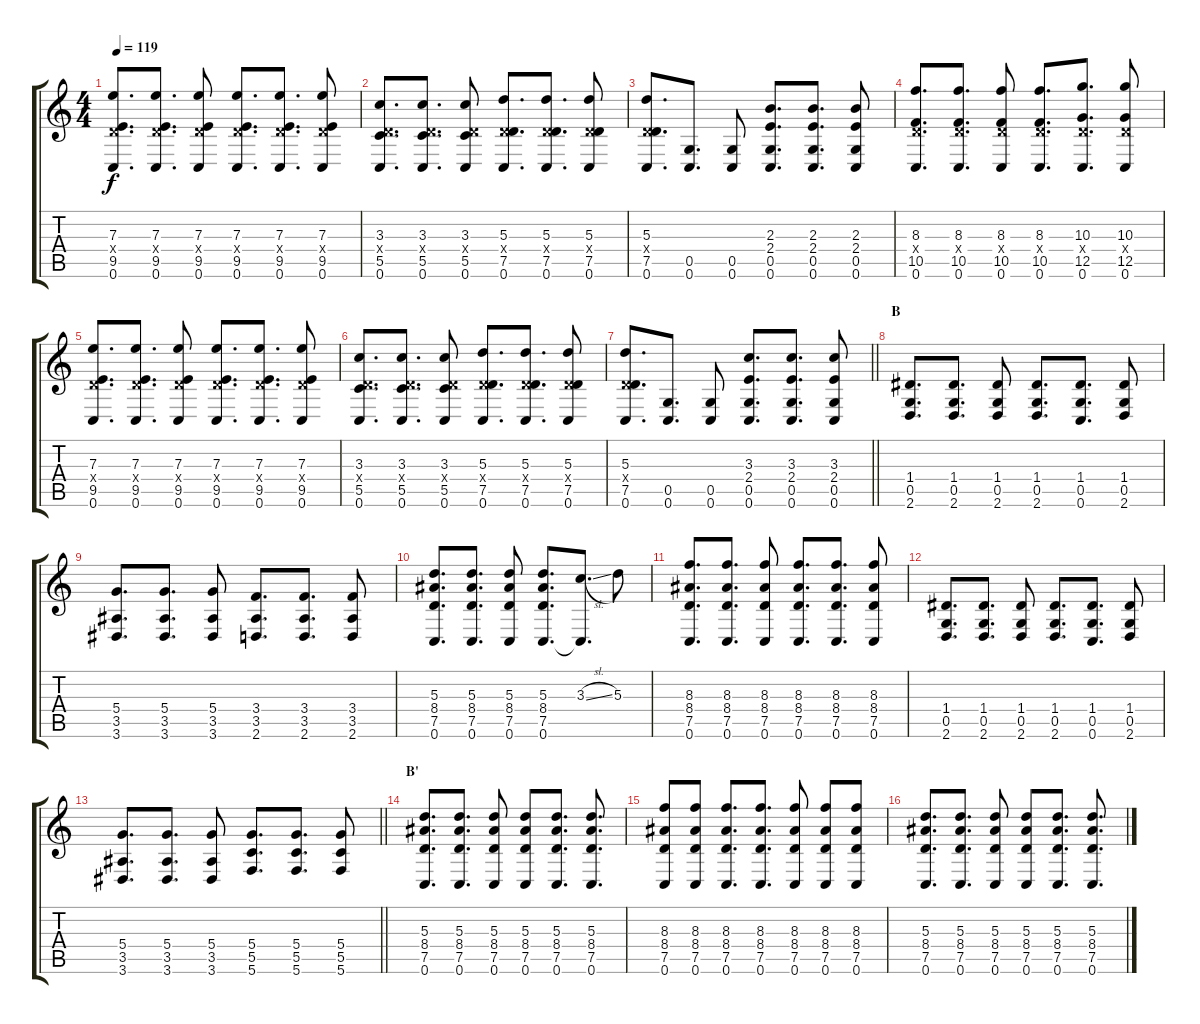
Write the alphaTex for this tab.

\track "" {instrument acousticguitarsteel}
\staff {score tabs}
\tuning (G4 E4 A3 D3 G2 C2) {hide}
\ts (4 4)
\tempo 119
\clef g2
\ks c
(7.3 0.4{x} 9.5 0.6).8{d dy f} (7.3 0.4{x} 9.5 0.6).8{d} (7.3 0.4{x} 9.5 0.6).8 (7.3 0.4{x} 9.5 0.6).8{d} (7.3 0.4{x} 9.5 0.6).8{d} (7.3 0.4{x} 9.5 0.6).8 |
(3.3 0.4{x} 5.5 0.6).8{d} (3.3 0.4{x} 5.5 0.6).8{d} (3.3 0.4{x} 5.5 0.6).8 (5.3 0.4{x} 7.5 0.6).8{d} (5.3 0.4{x} 7.5 0.6).8{d} (5.3 0.4{x} 7.5 0.6).8 |
(5.3 0.4{x} 7.5 0.6).8{d} (0.5 0.6).8{d} (0.5 0.6).8 (2.3 2.4 0.5 0.6).8{d} (2.3 2.4 0.5 0.6).8{d} (2.3 2.4 0.5 0.6).8 |
(8.3 0.4{x} 10.5 0.6).8{d} (8.3 0.4{x} 10.5 0.6).8{d} (8.3 0.4{x} 10.5 0.6).8 (8.3 0.4{x} 10.5 0.6).8{d} (10.3 0.4{x} 12.5 0.6).8{d} (10.3 0.4{x} 12.5 0.6).8 |
(7.3 0.4{x} 9.5 0.6).8{d} (7.3 0.4{x} 9.5 0.6).8{d} (7.3 0.4{x} 9.5 0.6).8 (7.3 0.4{x} 9.5 0.6).8{d} (7.3 0.4{x} 9.5 0.6).8{d} (7.3 0.4{x} 9.5 0.6).8 |
(3.3 0.4{x} 5.5 0.6).8{d} (3.3 0.4{x} 5.5 0.6).8{d} (3.3 0.4{x} 5.5 0.6).8 (5.3 0.4{x} 7.5 0.6).8{d} (5.3 0.4{x} 7.5 0.6).8{d} (5.3 0.4{x} 7.5 0.6).8 |
\barLineRight lightlight
(5.3 0.4{x} 7.5 0.6).8{d} (0.5 0.6).8{d} (0.5 0.6).8 (3.3 2.4 0.5 0.6).8{d} (3.3 2.4 0.5 0.6).8{d} (3.3 2.4 0.5 0.6).8 |
\section ("" "B")
(1.4 0.5 2.6).8{d} (1.4 0.5 2.6).8{d} (1.4 0.5 2.6).8 (1.4 0.5 2.6).8{d} (1.4 0.5 0.6).8{d} (1.4 0.5 2.6).8 |
(5.4 3.5 3.6).8{d} (5.4 3.5 3.6).8{d} (5.4 3.5 3.6).8 (3.4 3.5 2.6).8{d} (3.4 3.5 2.6).8{d} (3.4 3.5 2.6).8 |
(5.3 8.4 7.5 0.6).8{d} (5.3 8.4 7.5 0.6).8{d} (5.3 8.4 7.5 0.6).8 (5.3 8.4 7.5 0.6).8{d} (3.3{sl} 0.6{t}).8{d} 5.3.8 |
(8.3 8.4 7.5 0.6).8{d} (8.3 8.4 7.5 0.6).8{d} (8.3 8.4 7.5 0.6).8 (8.3 8.4 7.5 0.6).8{d} (8.3 8.4 7.5 0.6).8{d} (8.3 8.4 7.5 0.6).8 |
(1.4 0.5 2.6).8{d} (1.4 0.5 2.6).8{d} (1.4 0.5 2.6).8 (1.4 0.5 2.6).8{d} (1.4 0.5 0.6).8{d} (1.4 0.5 2.6).8 |
\barLineRight lightlight
(5.4 3.5 3.6).8{d} (5.4 3.5 3.6).8{d} (5.4 3.5 3.6).8 (5.4 5.5 5.6).8{d} (5.4 5.5 5.6).8{d} (5.4 5.5 5.6).8 |
\section ("" "B'")
(5.3 8.4 7.5 0.6).8{d} (5.3 8.4 7.5 0.6).8{d} (5.3 8.4 7.5 0.6).8 (5.3 8.4 7.5 0.6).8 (5.3 8.4 7.5 0.6).8{d} (5.3 8.4 7.5 0.6).8{d} |
(8.3 8.4 7.5 0.6).8 (8.3 8.4 7.5 0.6).8 (8.3 8.4 7.5 0.6).8{d} (8.3 8.4 7.5 0.6).8{d} (8.3 8.4 7.5 0.6).8 (8.3 8.4 7.5 0.6).8 (8.3 8.4 7.5 0.6).8 |
(5.3 8.4 7.5 0.6).8{d} (5.3 8.4 7.5 0.6).8{d} (5.3 8.4 7.5 0.6).8 (5.3 8.4 7.5 0.6).8 (5.3 8.4 7.5 0.6).8{d} (5.3 8.4 7.5 0.6).8{d}
